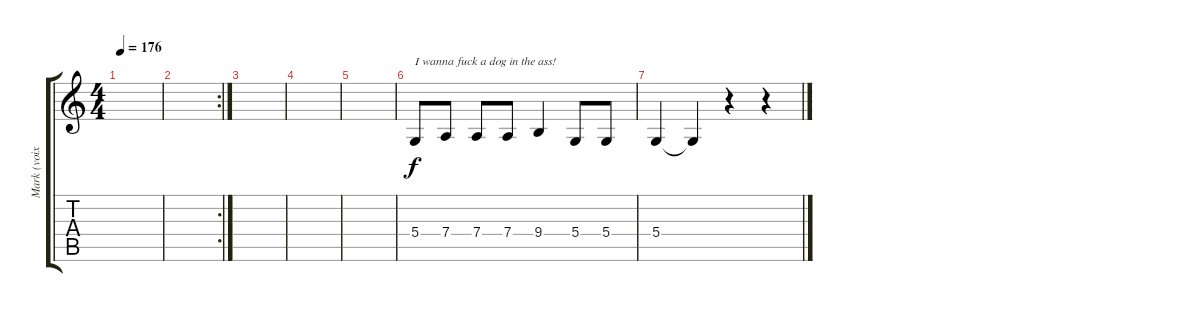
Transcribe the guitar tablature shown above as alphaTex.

\track ("Mark (voix)" "Mark (voix") {instrument recorder}
\staff {score tabs}
\tuning (E4 B3 G3 D3 A2 E2) {hide}
\ts (4 4)
\tempo 176
\clef g2
\ks c
|
\rc 2
|
|
|
|
5.4.8{txt "I wanna fuck a dog in the ass!"} 7.4.8 7.4.8 7.4.8 9.4.4 5.4.8 5.4.8 |
5.4.4 5.4{t}.4 r.4 r.4
